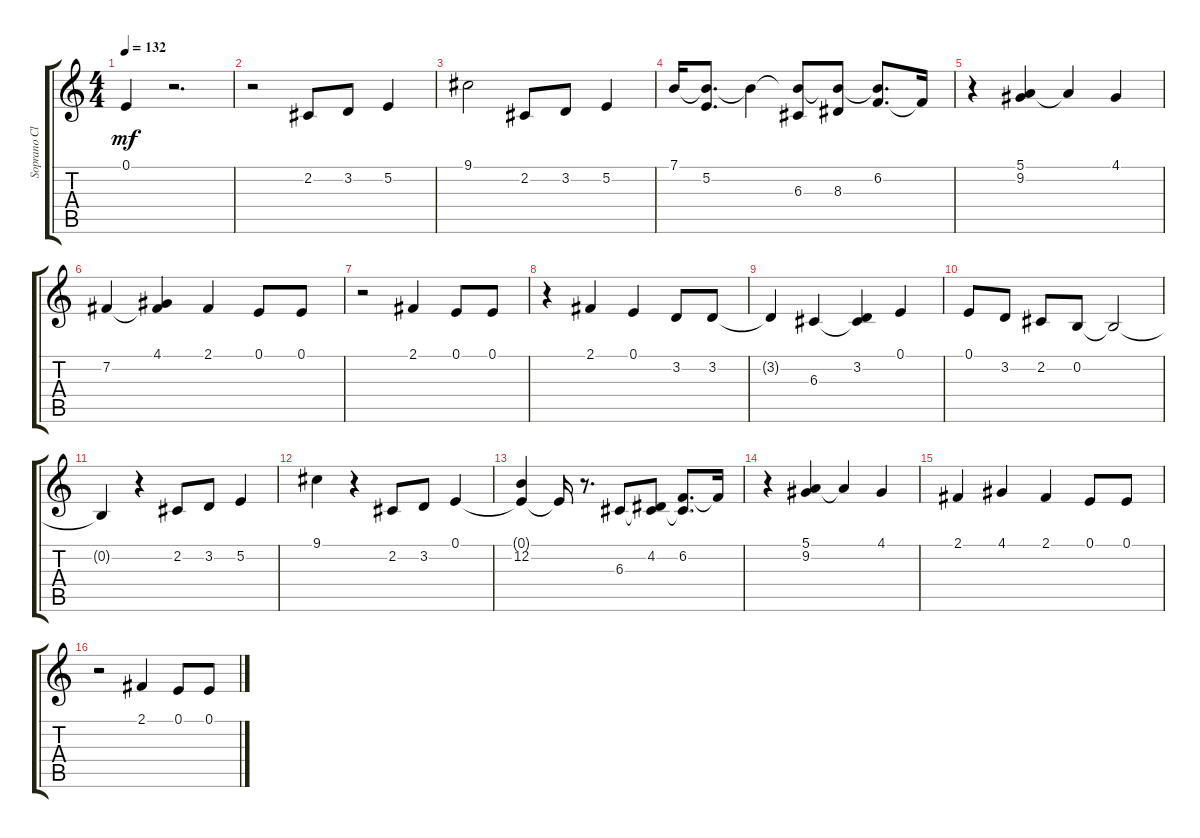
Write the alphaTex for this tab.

\track ("Soprano Clarinet C" "Soprano Cl") {instrument flute}
\staff {score tabs}
\tuning (E4 B3 G3 D3 A2 E2) {hide}
\ts (4 4)
\tempo 132
\clef g2
\ks aminor
0.1.4{dy mf} r.2{d} |
r.2 2.2.8 3.2.8 5.2.4 |
9.1.2 2.2.8 3.2.8 5.2.4 |
7.1.16 (7.1{t} 5.2).8{d} 7.1{t}.4 (7.1{t} 6.3).8 (7.1{t} 8.3).8 (7.1{t} 6.2).8{d} 6.2{t}.16 |
r.4 (5.1 9.2).4 5.1{t}.4 4.1.4 |
7.2.4 (4.1 7.2{t}).4 2.1.4 0.1.8 0.1.8 |
r.2 2.1.4 0.1.8 0.1.8 |
r.4 2.1.4 0.1.4 3.2.8 3.2.8 |
3.2{t}.4 6.3.4 (3.2 6.3{t}).4 0.1.4 |
0.1.8 3.2.8 2.2.8 0.2.8 0.2{t}.2 |
0.2{t}.4 r.4 2.2.8 3.2.8 5.2.4 |
9.1.4 r.4 2.2.8 3.2.8 0.1.4 |
(0.1{t} 12.2).4 0.1{t}.16 r.8{d} 6.3.8 (4.2 6.3{t}).8 (6.2 6.3{t}).8{d} 6.2{t}.16 |
r.4 (5.1 9.2).4 5.1{t}.4 4.1.4 |
2.1.4 4.1.4 2.1.4 0.1.8 0.1.8 |
r.2 2.1.4 0.1.8 0.1.8
